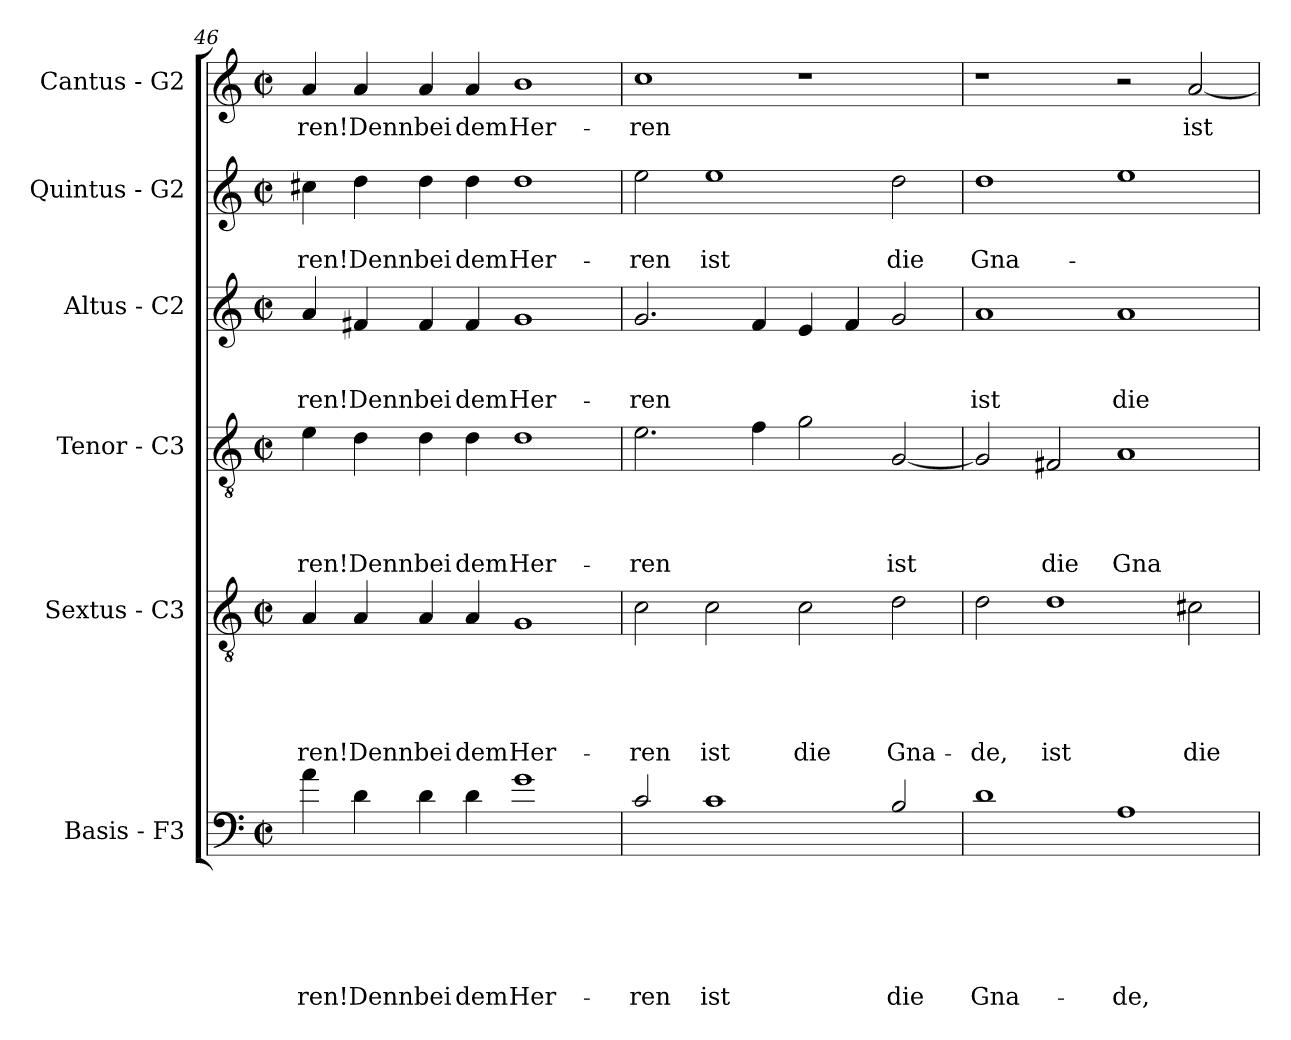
**kern	**text	**text	**text	**text	**text	**text	**kern	**text	**text	**text	**text	**text	**kern	**text	**text	**text	**text	**kern	**text	**text	**text	**kern	**text	**text	**kern	**text
*part6	*part6	*part6	*part6	*part6	*part6	*part6	*part5	*part5	*part5	*part5	*part5	*part5	*part4	*part4	*part4	*part4	*part4	*part3	*part3	*part3	*part3	*part2	*part2	*part2	*part1	*part1
*staff6	*staff6	*staff6	*staff6	*staff6	*staff6	*staff6	*staff5	*staff5	*staff5	*staff5	*staff5	*staff5	*staff4	*staff4	*staff4	*staff4	*staff4	*staff3	*staff3	*staff3	*staff3	*staff2	*staff2	*staff2	*staff1	*staff1
*I"Basis - F3	*	*	*	*	*	*	*I"Sextus - C3	*	*	*	*	*	*I"Tenor - C3	*	*	*	*	*I"Altus - C2	*	*	*	*I"Quintus - G2	*	*	*I"Cantus - G2	*
*clefF4	*	*	*	*	*	*	*clefGv2	*	*	*	*	*	*clefGv2	*	*	*	*	*clefG2	*	*	*	*clefG2	*	*	*clefG2	*
*ITrd8c14	*	*	*	*	*	*	*	*	*	*	*	*	*	*	*	*	*	*	*	*	*	*	*	*	*	*
*k[]	*	*	*	*	*	*	*k[]	*	*	*	*	*	*k[]	*	*	*	*	*k[]	*	*	*	*k[]	*	*	*k[]	*
*C:	*	*	*	*	*	*	*C:	*	*	*	*	*	*C:	*	*	*	*	*C:	*	*	*	*C:	*	*	*C:	*
*M2/2	*	*	*	*	*	*	*M2/2	*	*	*	*	*	*M2/2	*	*	*	*	*M2/2	*	*	*	*M2/2	*	*	*M2/2	*
*met(c|)	*	*	*	*	*	*	*met(c|)	*	*	*	*	*	*met(c|)	*	*	*	*	*met(c|)	*	*	*	*met(c|)	*	*	*met(c|)	*
=46	=46	=46	=46	=46	=46	=46	=46	=46	=46	=46	=46	=46	=46	=46	=46	=46	=46	=46	=46	=46	=46	=46	=46	=46	=46	=46
!	!	!	!	!	!	!LO:LY:b	!	!	!	!	!	!LO:LY:b	!	!	!	!	!LO:LY:b	!	!	!	!LO:LY:b	!	!	!LO:LY:b	!	!LO:LY:b
4A\	.	.	.	.	.	-ren!	4A/	.	.	.	.	-ren!	4e\	.	.	.	-ren!	4a/	.	.	-ren!	4cc#X\	.	-ren!	4a/	-ren!
!	!	!	!	!	!	!LO:LY:b	!	!	!	!	!	!LO:LY:b	!	!	!	!	!LO:LY:b	!	!	!	!LO:LY:b	!	!	!LO:LY:b	!	!LO:LY:b
4D\	.	.	.	.	.	Denn	4A/	.	.	.	.	Denn	4d\	.	.	.	Denn	4f#X/	.	.	Denn	4dd\	.	Denn	4a/	Denn
!	!	!	!	!	!	!LO:LY:b	!	!	!	!	!	!LO:LY:b	!	!	!	!	!LO:LY:b	!	!	!	!LO:LY:b	!	!	!LO:LY:b	!	!LO:LY:b
4D\	.	.	.	.	.	bei	4A/	.	.	.	.	bei	4d\	.	.	.	bei	4f#/	.	.	bei	4dd\	.	bei	4a/	bei
!	!	!	!	!	!	!LO:LY:b	!	!	!	!	!	!LO:LY:b	!	!	!	!	!LO:LY:b	!	!	!	!LO:LY:b	!	!	!LO:LY:b	!	!LO:LY:b
4D\	.	.	.	.	.	dem	4A/	.	.	.	.	dem	4d\	.	.	.	dem	4f#/	.	.	dem	4dd\	.	dem	4a/	dem
!	!	!	!	!	!	!LO:LY:b	!	!	!	!	!	!LO:LY:b	!	!	!	!	!LO:LY:b	!	!	!	!LO:LY:b	!	!	!LO:LY:b	!	!LO:LY:b
1G	.	.	.	.	.	Her-	1G	.	.	.	.	Her-	1d	.	.	.	Her-	1g	.	.	Her-	1dd	.	Her-	1b	Her-
!!LO:PB:g=z
=47	=47	=47	=47	=47	=47	=47	=47	=47	=47	=47	=47	=47	=47	=47	=47	=47	=47	=47	=47	=47	=47	=47	=47	=47	=47	=47
!	!	!	!	!	!	!LO:LY:b	!	!	!	!	!	!LO:LY:b	!	!	!	!	!LO:LY:b	!	!	!	!LO:LY:b	!	!	!LO:LY:b	!	!LO:LY:b
2C/	.	.	.	.	.	-ren	2c\	.	.	.	.	-ren	2.e\	.	.	.	-ren	2.g/	.	.	-ren	2ee\	.	-ren	1cc	-ren
!	!	!	!	!	!	!LO:LY:b	!	!	!	!	!	!LO:LY:b	!	!	!	!	!	!	!	!	!	!	!	!LO:LY:b	!	!
1C	.	.	.	.	.	ist	2c\	.	.	.	.	ist	.	.	.	.	.	.	.	.	.	1ee	.	ist	.	.
.	.	.	.	.	.	.	.	.	.	.	.	.	4f\	.	.	.	.	4f/	.	.	.	.	.	.	.	.
!	!	!	!	!	!	!	!	!	!	!	!	!LO:LY:b	!	!	!	!	!	!	!	!	!	!	!	!	!	!
.	.	.	.	.	.	.	2c\	.	.	.	.	die	2g\	.	.	.	.	4e/	.	.	.	.	.	.	1r	.
.	.	.	.	.	.	.	.	.	.	.	.	.	.	.	.	.	.	4f/	.	.	.	.	.	.	.	.
!	!	!	!	!	!	!LO:LY:b	!	!	!	!	!	!LO:LY:b	!	!	!	!	!LO:LY:b	!	!	!	!	!	!	!LO:LY:b	!	!
2BB/	.	.	.	.	.	die	2d\	.	.	.	.	Gna-	[2G/	.	.	.	ist	2g/	.	.	.	2dd\	.	die	.	.
=48	=48	=48	=48	=48	=48	=48	=48	=48	=48	=48	=48	=48	=48	=48	=48	=48	=48	=48	=48	=48	=48	=48	=48	=48	=48	=48
!	!	!	!	!	!	!LO:LY:b	!	!	!	!	!	!LO:LY:b	!	!	!	!	!	!	!	!	!LO:LY:b	!	!	!LO:LY:b	!	!
1D	.	.	.	.	.	Gna-	2d\	.	.	.	.	-de,	2G/]	.	.	.	.	1a	.	.	ist	1dd	.	Gna-	1r	.
!	!	!	!	!	!	!	!	!	!	!	!	!LO:LY:b	!	!	!	!	!LO:LY:b	!	!	!	!	!	!	!	!	!
.	.	.	.	.	.	.	1d	.	.	.	.	ist	2F#X/	.	.	.	die	.	.	.	.	.	.	.	.	.
!	!	!	!	!	!	!LO:LY:b	!	!	!	!	!	!	!	!	!	!	!LO:LY:b	!	!	!	!LO:LY:b	!	!	!	!	!
1AA	.	.	.	.	.	-de,	.	.	.	.	.	.	1A	.	.	.	Gna-	1a	.	.	die	1ee	.	.	2r	.
!	!	!	!	!	!	!	!	!	!	!	!	!LO:LY:b	!	!	!	!	!	!	!	!	!	!	!	!	!	!LO:LY:b
.	.	.	.	.	.	.	2c#X\	.	.	.	.	die	.	.	.	.	.	.	.	.	.	.	.	.	[2a/	ist
=	=	=	=	=	=	=	=	=	=	=	=	=	=	=	=	=	=	=	=	=	=	=	=	=	=	=
*-	*-	*-	*-	*-	*-	*-	*-	*-	*-	*-	*-	*-	*-	*-	*-	*-	*-	*-	*-	*-	*-	*-	*-	*-	*-	*-
